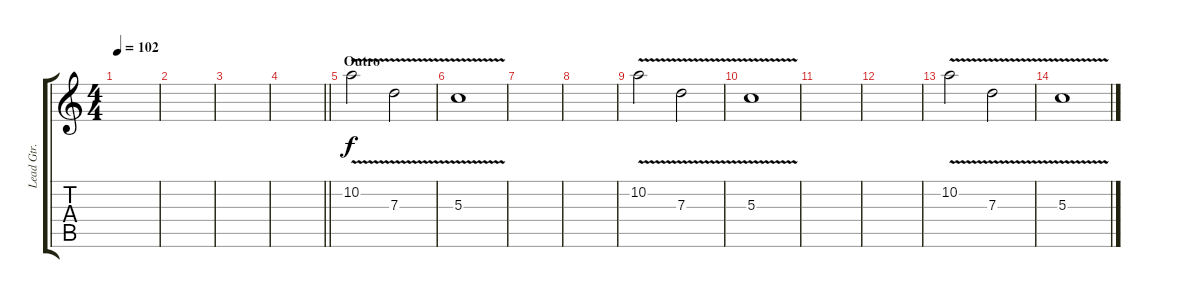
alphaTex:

\track ("Lead Gtr. 1" "Lead Gtr. ") {instrument overdrivenguitar}
\staff {score tabs}
\tuning (E4 B3 G3 D3 A2 E2) {hide}
\ts (4 4)
\section ("" "")
\tempo 102
\clef g2
\ks c
|
|
|
\barLineRight lightlight
|
\section ("" "Outro")
10.2{v}.2{volume 7 balance 8} 7.3{v}.2 |
5.3{v}.1 |
|
|
10.2{v}.2 7.3{v}.2 |
5.3{v}.1 |
|
|
10.2{v}.2 7.3{v}.2 |
5.3{v}.1
